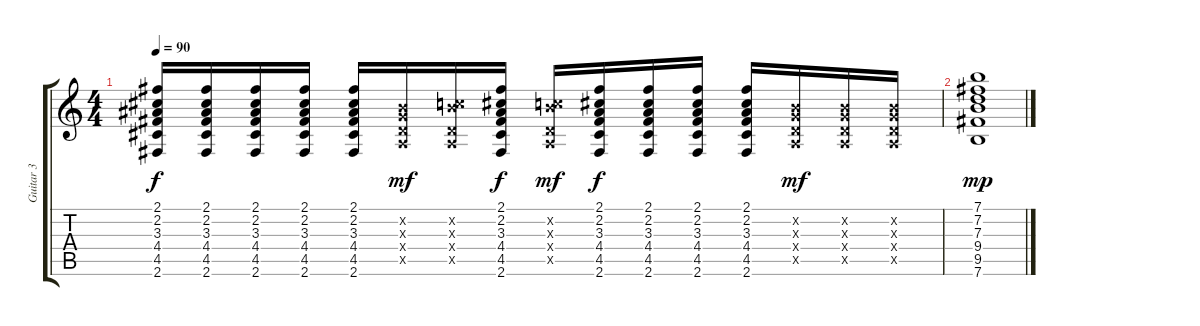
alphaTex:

\track ("Guitar 3 " "Guitar 3 ") {instrument distortionguitar}
\staff {score tabs}
\tuning (E4 B3 G3 D3 A2 E2) {hide}
\ts (4 4)
\tempo 90
\clef g2
\ks c
(2.1 2.2 3.3 4.4 4.5 2.6).16{dy f instrument acousticguitarsteel} (2.1 2.2 3.3 4.4 4.5 2.6).16 (2.1 2.2 3.3 4.4 4.5 2.6).16 (2.1 2.2 3.3 4.4 4.5 2.6).16 (2.1 2.2 3.3 4.4 4.5 2.6).16 (0.2{x} 0.3{x} 0.4{x} 0.5{x}).16{dy mf} (0.2{x} 5.3{x} 0.4{x} 0.5{x}).16 (2.1 2.2 3.3 4.4 4.5 2.6).16{dy f} (0.2{x} 5.3{x} 0.4{x} 0.5{x}).16{dy mf} (2.1 2.2 3.3 4.4 4.5 2.6).16{dy f} (2.1 2.2 3.3 4.4 4.5 2.6).16 (2.1 2.2 3.3 4.4 4.5 2.6).16 (2.1 2.2 3.3 4.4 4.5 2.6).16 (0.2{x} 0.3{x} 0.4{x} 0.5{x}).16{dy mf} (0.2{x} 0.3{x} 0.4{x} 0.5{x}).16 (0.2{x} 0.3{x} 0.4{x} 0.5{x}).16 |
(7.1 7.2 7.3 9.4 9.5 7.6).1{dy mp}
